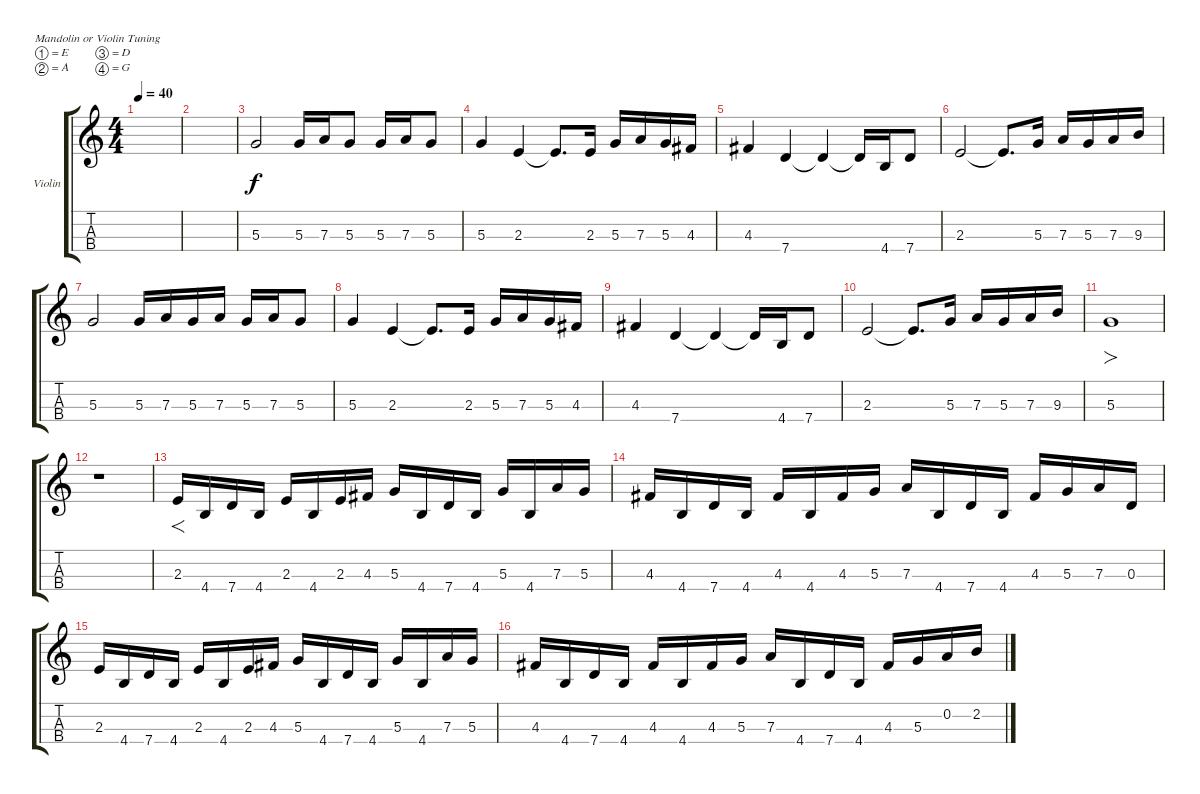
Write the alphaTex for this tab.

\defaultSystemsLayout 4
\bracketExtendMode groupsimilarinstruments
\firstSystemTrackNameOrientation horizontal
\otherSystemsTrackNameOrientation horizontal
\track ("Violin" "Violin") {instrument violin}
\staff {score tabs}
\tuning (E5 A4 D4 G3)
\ts (4 4)
\tempo 40
\clef g2
\ks c
|
|
\scale
0.487395 5.3.2 5.3.16 7.3.16 5.3.8 5.3.16 7.3.16 5.3.8 |
\scale
0.256303 5.3.4 2.3.4 2.3{t}.8{d} 2.3.16 5.3.16 7.3.16 5.3.16 4.3.16 |
\scale
0.256303 4.3.4 7.4.4 7.4{t}.4 7.4{t}.16 4.4.16 7.4.8 |
2.3.2 2.3{t}.8{d} 5.3.16 7.3.16 5.3.16 7.3.16 9.3.16 |
5.3.2 5.3.16 7.3.16 5.3.16 7.3.16 5.3.16 7.3.16 5.3.8 |
5.3.4 2.3.4 2.3{t}.8{d} 2.3.16 5.3.16 7.3.16 5.3.16 4.3.16 |
4.3.4 7.4.4 7.4{t}.4 7.4{t}.16 4.4.16 7.4.8 |
2.3.2 2.3{t}.8{d} 5.3.16 7.3.16 5.3.16 7.3.16 9.3.16 |
5.3.1{fo} |
r.1 |
2.3.16{f} 4.4.16 7.4.16 4.4.16 2.3.16 4.4.16 2.3.16 4.3.16 5.3.16 4.4.16 7.4.16 4.4.16 5.3.16 4.4.16 7.3.16 5.3.16 |
4.3.16 4.4.16 7.4.16 4.4.16 4.3.16 4.4.16 4.3.16 5.3.16 7.3.16 4.4.16 7.4.16 4.4.16 4.3.16 5.3.16 7.3.16 0.3.16 |
2.3.16 4.4.16 7.4.16 4.4.16 2.3.16 4.4.16 2.3.16 4.3.16 5.3.16 4.4.16 7.4.16 4.4.16 5.3.16 4.4.16 7.3.16 5.3.16 |
4.3.16 4.4.16 7.4.16 4.4.16 4.3.16 4.4.16 4.3.16 5.3.16 7.3.16 4.4.16 7.4.16 4.4.16 4.3.16 5.3.16 0.2.16 2.2.16
